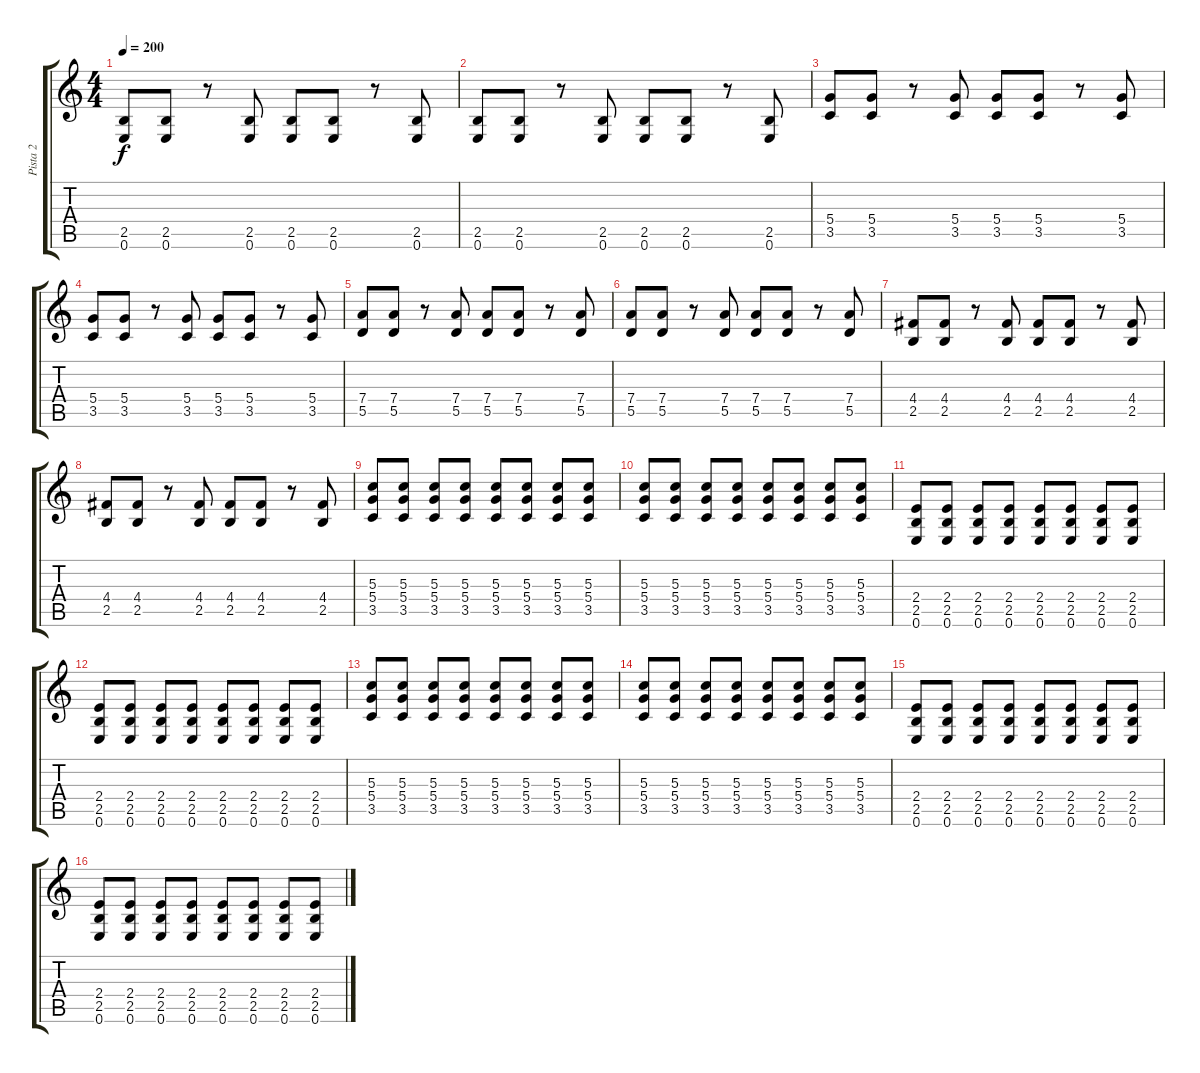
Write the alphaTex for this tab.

\track ("Pista 2" "Pista 2") {instrument distortionguitar}
\staff {score tabs}
\tuning (E4 B3 G3 D3 A2 E2) {hide}
\ts (4 4)
\tempo 200
\clef g2
\ks c
(2.5 0.6).8{dy f} (2.5 0.6).8 r.8 (2.5 0.6).8 (2.5 0.6).8 (2.5 0.6).8 r.8 (2.5 0.6).8 |
(2.5 0.6).8 (2.5 0.6).8 r.8 (2.5 0.6).8 (2.5 0.6).8 (2.5 0.6).8 r.8 (2.5 0.6).8 |
(5.4 3.5).8 (5.4 3.5).8 r.8 (5.4 3.5).8 (5.4 3.5).8 (5.4 3.5).8 r.8 (5.4 3.5).8 |
(5.4 3.5).8 (5.4 3.5).8 r.8 (5.4 3.5).8 (5.4 3.5).8 (5.4 3.5).8 r.8 (5.4 3.5).8 |
(7.4 5.5).8 (7.4 5.5).8 r.8 (7.4 5.5).8 (7.4 5.5).8 (7.4 5.5).8 r.8 (7.4 5.5).8 |
(7.4 5.5).8 (7.4 5.5).8 r.8 (7.4 5.5).8 (7.4 5.5).8 (7.4 5.5).8 r.8 (7.4 5.5).8 |
(4.4 2.5).8 (4.4 2.5).8 r.8 (4.4 2.5).8 (4.4 2.5).8 (4.4 2.5).8 r.8 (4.4 2.5).8 |
(4.4 2.5).8 (4.4 2.5).8 r.8 (4.4 2.5).8 (4.4 2.5).8 (4.4 2.5).8 r.8 (4.4 2.5).8 |
(5.3 5.4 3.5).8 (5.3 5.4 3.5).8 (5.3 5.4 3.5).8 (5.3 5.4 3.5).8 (5.3 5.4 3.5).8 (5.3 5.4 3.5).8 (5.3 5.4 3.5).8 (5.3 5.4 3.5).8 |
(5.3 5.4 3.5).8 (5.3 5.4 3.5).8 (5.3 5.4 3.5).8 (5.3 5.4 3.5).8 (5.3 5.4 3.5).8 (5.3 5.4 3.5).8 (5.3 5.4 3.5).8 (5.3 5.4 3.5).8 |
(2.4 2.5 0.6).8 (2.4 2.5 0.6).8 (2.4 2.5 0.6).8 (2.4 2.5 0.6).8 (2.4 2.5 0.6).8 (2.4 2.5 0.6).8 (2.4 2.5 0.6).8 (2.4 2.5 0.6).8 |
(2.4 2.5 0.6).8 (2.4 2.5 0.6).8 (2.4 2.5 0.6).8 (2.4 2.5 0.6).8 (2.4 2.5 0.6).8 (2.4 2.5 0.6).8 (2.4 2.5 0.6).8 (2.4 2.5 0.6).8 |
(5.3 5.4 3.5).8 (5.3 5.4 3.5).8 (5.3 5.4 3.5).8 (5.3 5.4 3.5).8 (5.3 5.4 3.5).8 (5.3 5.4 3.5).8 (5.3 5.4 3.5).8 (5.3 5.4 3.5).8 |
(5.3 5.4 3.5).8 (5.3 5.4 3.5).8 (5.3 5.4 3.5).8 (5.3 5.4 3.5).8 (5.3 5.4 3.5).8 (5.3 5.4 3.5).8 (5.3 5.4 3.5).8 (5.3 5.4 3.5).8 |
(2.4 2.5 0.6).8 (2.4 2.5 0.6).8 (2.4 2.5 0.6).8 (2.4 2.5 0.6).8 (2.4 2.5 0.6).8 (2.4 2.5 0.6).8 (2.4 2.5 0.6).8 (2.4 2.5 0.6).8 |
(2.4 2.5 0.6).8 (2.4 2.5 0.6).8 (2.4 2.5 0.6).8 (2.4 2.5 0.6).8 (2.4 2.5 0.6).8 (2.4 2.5 0.6).8 (2.4 2.5 0.6).8 (2.4 2.5 0.6).8
